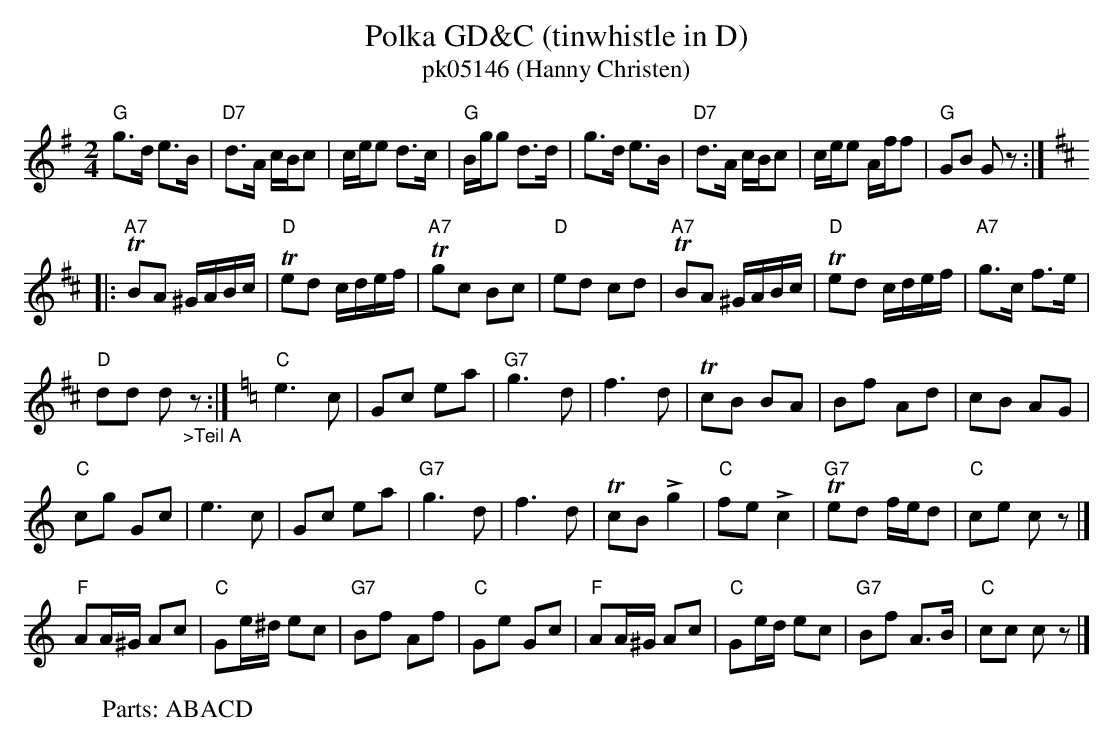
X:1
T:Polka GD&C (tinwhistle in D)
T:pk05146 (Hanny Christen)
M:2/4
L:1/8
K:Gmaj%%MIDI gchordon
"G"g>d e>B | "D7"d>A c/2B/2c | c/2e/2e d>c | "G"B/2g/2g d>d | g>d e>B | "D7"d>A c/2B/2c | c/2e/2e A/2f/2f | "G"GB Gz :| [K:Dmaj]
|: "A7"TBA ^G/2A/2B/2c/2 | "D"Ted c/2d/2e/2f/2 | "A7"Tgc Bc | "D"ed cd | "A7"TBA ^G/2A/2B/2c/2 | "D"Ted c/2d/2e/2f/2 | "A7"g>c f>e |
"D"dd d "_>Teil A"z :| [K:Cmaj] "C"e3c | Gc ea | "G7"g3d | f3d | TcB BA | Bf Ad | cB AG |
"C"cg Gc | e3c | Gc ea | "G7"g3d | f3d | TcB !>!g2 | "C"fe!>!c2 | "G7"Ted f/2e/2d | "C"ce cz |]
"F"AA/2^G/2 Ac | "C"Ge/2^d/2 ec | "G7"Bf Af | "C"Ge Gc | "F"AA/2^G/2 Ac | "C"Ge/2d/2 ec | "G7"Bf A>B | "C"cc cz |]
W:Parts: ABACD
